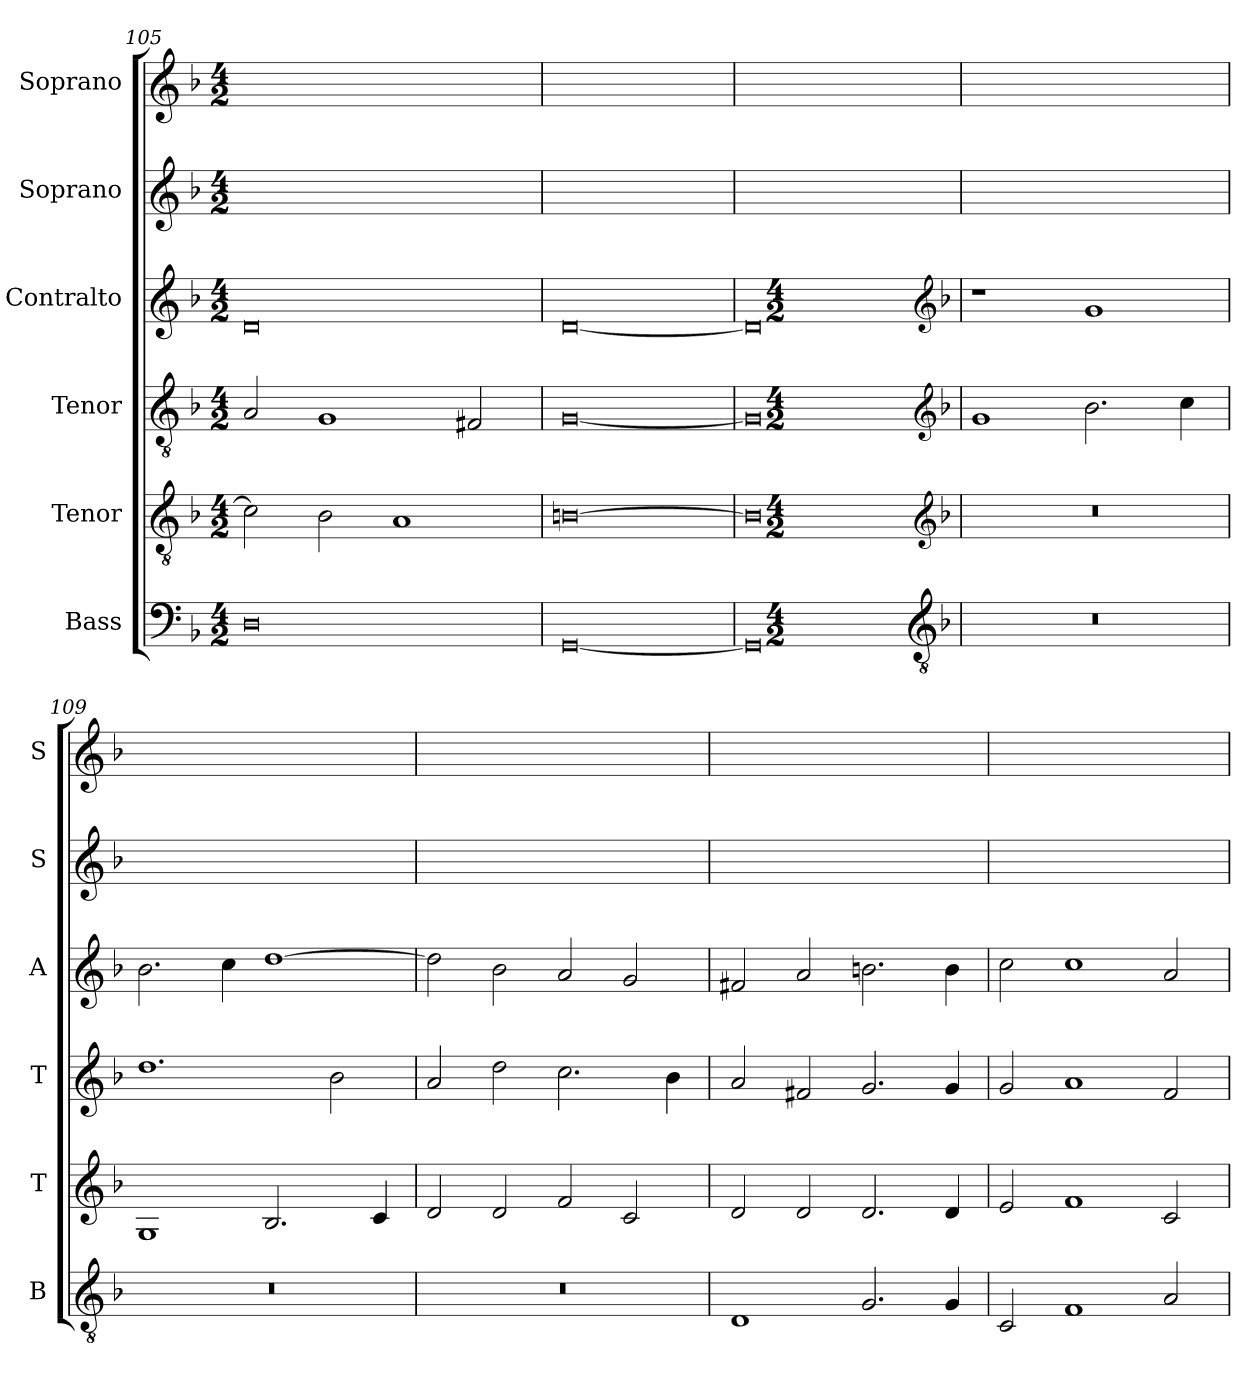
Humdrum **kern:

**kern	**kern	**kern	**kern	**kern	**kern
*part6	*part5	*part4	*part3	*part2	*part1
*staff6	*staff5	*staff4	*staff3	*staff2	*staff1
*I"Bass	*I"Tenor	*I"Tenor	*I"Contralto	*I"Soprano	*I"Soprano
*I'B	*I'T	*I'T	*I'A	*I'S	*I'S
*clefF4	*clefGv2	*clefGv2	*clefG2	*clefG2	*clefG2
*k[b-]	*k[b-]	*k[b-]	*k[b-]	*k[b-]	*k[b-]
*G:dor	*G:dor	*G:dor	*G:dor	*G:dor	*G:dor
*M4/2	*M4/2	*M4/2	*M4/2	*M4/2	*M4/2
=105	=105	=105	=105	=105	=105
0D	2c]	2A	0d	0ryy	0ryy
.	2B-	1G	.	.	.
.	1A	.	.	.	.
.	.	2F#X	.	.	.
=106	=106	=106	=106	=106	=106
[0GG	[0Bn	[0G	[0d	0ryy	0ryy
=107	=107	=107	=107	=107	=107
0GG]	0B]	0G]	0d]	0ryy	0ryy
*clefGv2	*clefG2	*clefG2	*clefG2	*	*
*k[b-]	*k[b-]	*k[b-]	*k[b-]	*	*
*G:dor	*G:dor	*G:dor	*G:dor	*	*
*M4/2	*M4/2	*M4/2	*M4/2	*	*
=108	=108	=108	=108	=108	=108
0r	0r	1g	1r	0ryy	0ryy
.	.	2.b-	1g	.	.
.	.	4cc	.	.	.
=109	=109	=109	=109	=109	=109
0r	1G	1.dd	2.b-	0ryy	0ryy
.	.	.	4cc	.	.
.	2.B-	.	[1dd	.	.
.	.	2b-	.	.	.
.	4c	.	.	.	.
=110	=110	=110	=110	=110	=110
0r	2d	2a	2dd]	0ryy	0ryy
.	2d	2dd	2b-	.	.
.	2f	2.cc	2a	.	.
.	2c	.	2g	.	.
.	.	4b-	.	.	.
=111	=111	=111	=111	=111	=111
1D	2d	2a	2f#X	0ryy	0ryy
.	2d	2f#X	2a	.	.
2.G	2.d	2.g	2.bn	.	.
4G	4d	4g	4b	.	.
=112	=112	=112	=112	=112	=112
2C	2e	2g	2cc	0ryy	0ryy
1F	1f	1a	1cc	.	.
2A	2c	2f	2a	.	.
=	=	=	=	=	=
*-	*-	*-	*-	*-	*-
